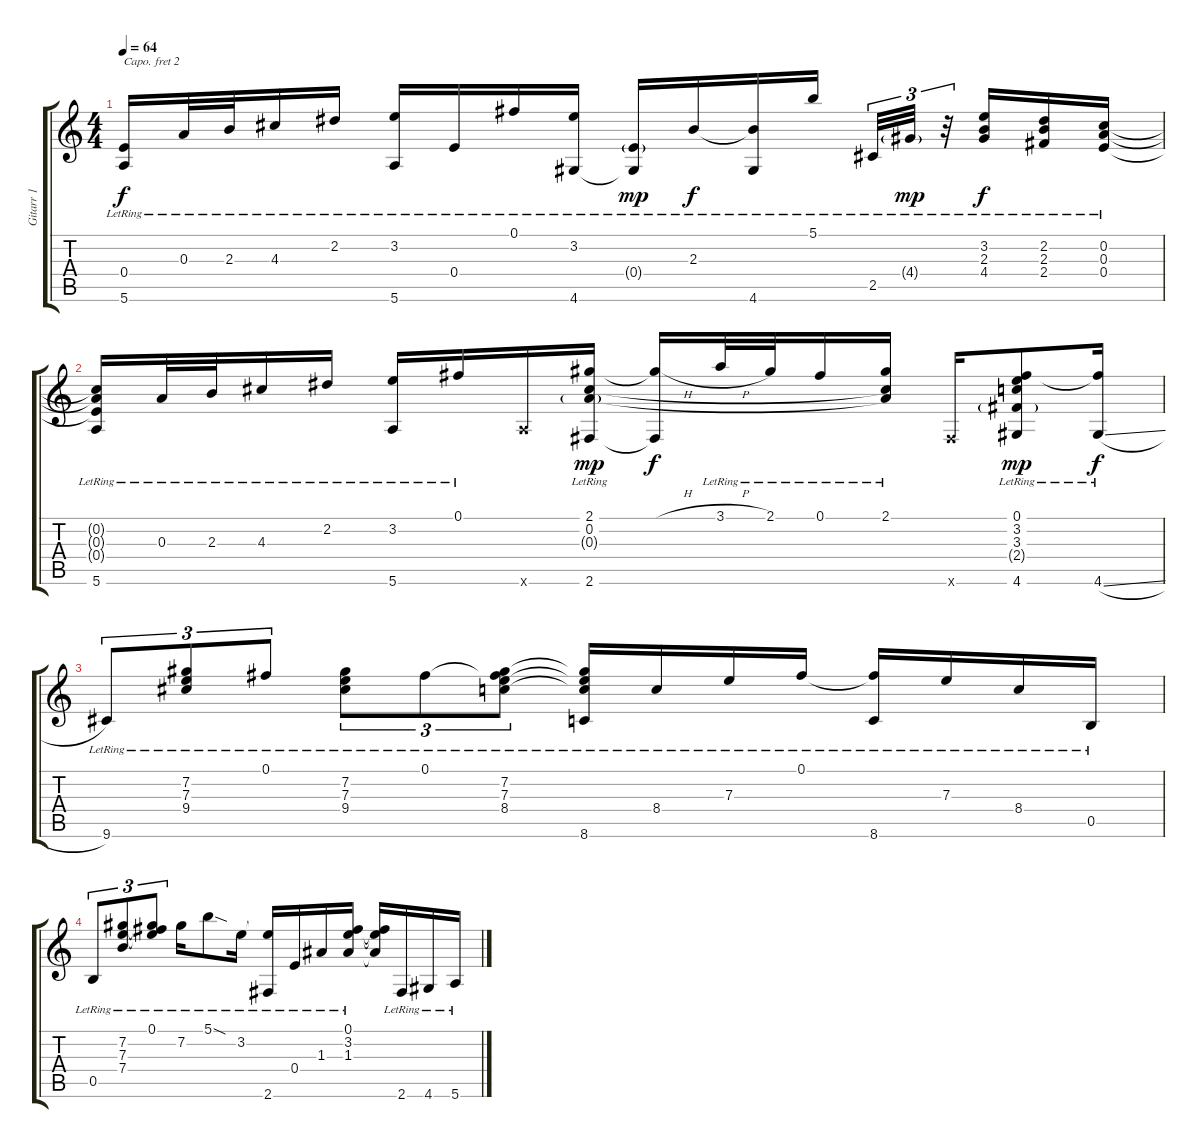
\track ("Gitarr 1" "Gitarr 1") {instrument acousticguitarsteel}
\staff {score tabs}
\capo 2
\tuning (E4 B3 G3 D3 A2 D2) {hide}
\ts (4 4)
\tempo 64
\clef g2
\ks c
(0.4{lr} 5.6{t}).16{dy f} 0.3{lr}.32 2.3{lr}.32 4.3{lr}.16 2.2{lr}.16 (3.2{lr} 5.6{lr}).16 0.4{lr}.16 0.1{lr}.16 (3.2{lr} 4.6{lr}).16 (0.4{g lr} 4.6{t}).16{dy mp} 2.3{lr}.16{dy f} (2.3{t} 4.6{lr}).16 5.1{lr}.16 2.5{lr}.32{tu (3 2)} 4.4{g lr}.32{tu (3 2) dy mp} r.32{tu (3 2)} (3.2{lr} 2.3{lr} 4.4{lr}).16{dy f} (2.2{lr} 2.3{lr} 2.4{lr}).16 (0.2{lr} 0.3{lr} 0.4{lr}).16 |
(0.2{t} 0.3{t} 0.4{t} 5.6{lr}).16 0.3{lr}.32 2.3{lr}.32 4.3{lr}.16 2.2{lr}.16 (3.2{lr} 5.6{lr}).16 0.1{lr}.16 5.6{x}.16 (2.1{lr} 0.2{lr} 0.3{g lr} 2.6{lr}).16{dy mp} (2.1{h t} 2.6{t}).16{dy f} 3.1{h lr}.32 2.1{lr}.32 0.1{lr}.16 (2.1{lr} 0.2{t} 0.3{t}).16 2.6{x}.16 (0.1{lr} 3.2{lr} 3.3{lr} 2.4{g lr} 4.6{lr}).8{dy mp} (0.1{t} 4.6{sl lr}).16{dy f} |
9.6{lr}.8{tu (3 2)} (7.2{lr} 7.3{lr} 9.4{lr}).8{tu (3 2)} 0.1{lr}.8{tu (3 2)} (7.2{lr} 7.3{lr} 9.4{lr}).8{tu (3 2)} 0.1{lr}.8{tu (3 2)} (0.1{t} 7.2{lr} 7.3{lr} 8.4{lr}).8{tu (3 2)} (7.2{t} 7.3{t} 8.4{t} 8.6{lr}).16 8.4{lr}.16 7.3{lr}.16 0.1{lr}.16 (0.1{t} 8.6{lr}).16 7.3{lr}.16 8.4{lr}.16 0.5{lr}.16 |
0.5{lr}.8{tu (3 2)} (7.2{lr} 7.3{lr} 7.4{lr}).8{tu (3 2)} (0.1{lr} 7.2{t} 7.3{t}).8{tu (3 2)} 7.2{lr}.16 5.1{sod lr}.8 3.2{lr}.16 (3.2{t} 2.6{lr}).16 0.4{lr}.16 1.3{lr}.16 (0.1{lr} 3.2{lr} 1.3{lr}).16 (0.1{t} 3.2{t} 1.3{t}).16 2.6{lr}.16 4.6{lr}.16 5.6{lr}.16
